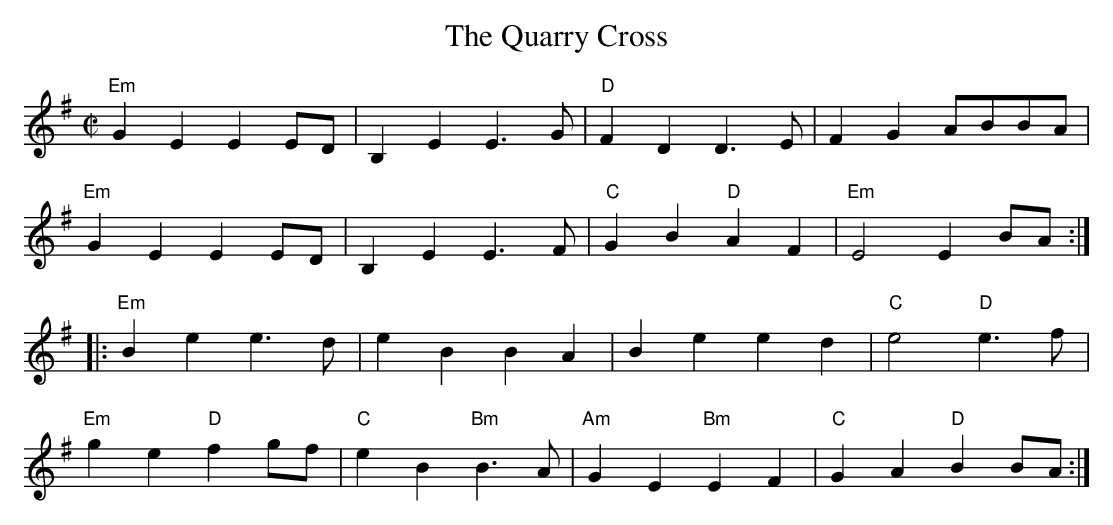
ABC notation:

X:1
T: The Quarry Cross
M:C|
L:1/8
K:Em
"Em"G2E2E2ED|B,2E2E3G|"D"F2D2D3E|F2G2ABBA|
"Em"G2E2E2ED|B,2E2E3F|"C"G2B2"D"A2F2|"Em"E4E2BA:|
|:"Em"B2e2e3d|e2B2B2A2|B2e2e2d2|"C"e4"D"e3f|
"Em"g2e2"D"f2gf|"C"e2B2"Bm"B3A|"Am"G2E2"Bm"E2F2|"C"G2A2"D"B2BA:|
